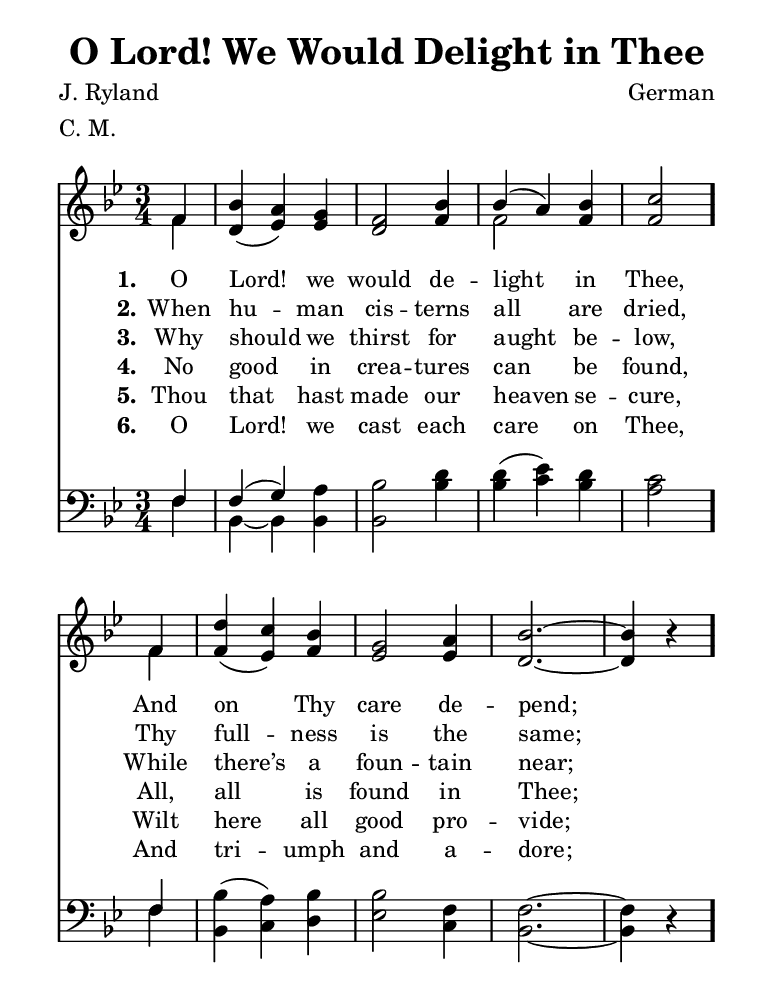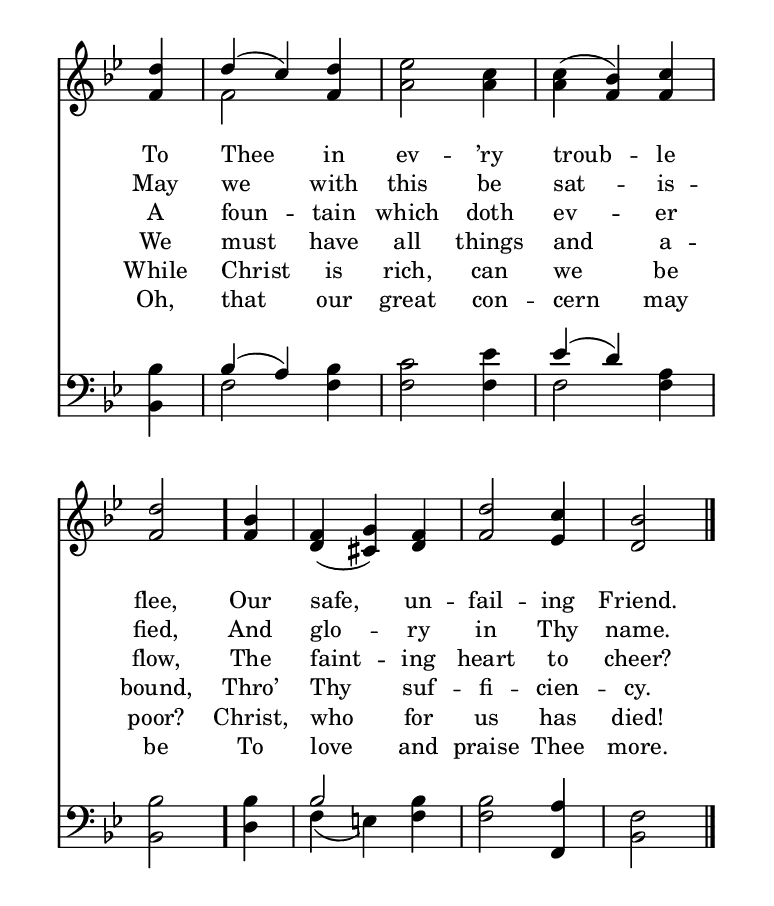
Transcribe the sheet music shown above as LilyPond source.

\include "common/global.ily"
\paper {
  \include "common/paper.ily"
  ragged-bottom = ##t
}

\header{
  hymnnumber = "250"
  title = "O Lord! We Would Delight in Thee"
  tunename = "Merton"
  meter = "C. M."
  poet = "J. Ryland"
  composer = "German"
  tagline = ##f
}

global = {
  \include "common/overrides.ily"
  \override Staff.TimeSignature.style = #'numbered
  \time 3/4
  \override Score.MetronomeMark.transparent = ##t % hide all fermata changes too
  \tempo 4=90
  \key bes \major
  \partial 4
  \autoBeamOff
}

notesSoprano = {
\global
\relative c' {

  f4 | bes( a) g | f2 bes4 | bes( a) bes | c2
  f,4 | d'( c) bes | g2 a4 | bes2. ~ | bes4 r4
  d4 | d( c) d | ees2 c4 | c( bes) c | d2
  bes4 | f( g) f | d'2 c4 | bes2

  \bar "|."

}
}

notesAlto = {
\global
\relative e' {

  f4 | d( ees) ees | d2 f4 | f2 f4 | f2
  f4 | f( ees) f | ees2 ees4 | d2. ~ | d4 r4
  f4 | f2 f4 | a2 a4 | a( f) f | f2
  f4 | d( cis) d | f2 ees4 | d2

}
}

notesTenor = {
\global
\relative a {

  f4 | f( g) a | bes2 d4 | d( ees) d | c2
  f,4 | bes( a) bes | bes2 f4 | f2. ~ | f4 r4
  bes4 | bes( a) bes | c2 ees4 | ees( d) a | bes2
  bes4 | bes2 bes4 | bes2 a4 | f2

}
}

notesBass = {
\global
\relative f {

  f4 | bes, ~ bes bes | bes2 bes'4 | bes( c) bes | a2
  f4 | bes,( c) d | ees2 c4 | bes2. ~ | bes4 r4
  bes4 | f'2 f4 | f2 f4 | f2 f4 | bes,2
  d4 | f( e) f | f2 f,4 | bes2

}
}

wordsA = \lyricmode {
\set stanza = "1."

O Lord! we would de -- light in Thee, \bar "."
And on Thy care de -- pend; \bar "."
To Thee in ev -- ’ry troub -- le flee, \bar "."
Our safe, un -- fail -- ing Friend. \bar "."

}

wordsB = \lyricmode {
\set stanza = "2."

When hu -- man cis -- terns all are dried,
Thy full -- ness is the same;
May we with this be sat -- is -- fied,
And glo -- ry in Thy name.

}

wordsC = \lyricmode {
\set stanza = "3."

Why should we thirst for aught be -- low,
While there’s a foun -- tain near;
A foun -- tain which doth ev -- er flow,
The faint -- ing heart to cheer?

}

wordsD = \lyricmode {
\set stanza = "4."

No good in crea -- tures can be found,
All, all is found in Thee;
We must have all things and a -- bound,
Thro’ Thy suf -- fi -- cien -- cy.

}

wordsE = \lyricmode {
\set stanza = "5."

Thou that hast made our heaven se -- cure,
Wilt here all good pro -- vide;
While Christ is rich, can we be poor?
Christ, who for us has died!

}

wordsF = \lyricmode {
\set stanza = "6."

O Lord! we cast each care on Thee,
And tri -- umph and a -- dore;
Oh, that our great con -- cern may be
To love and praise Thee more.

}

\score {
  \context ChoirStaff <<
    \context Staff = upper <<
      \set Staff.autoBeaming = ##f
      \set ChoirStaff.systemStartDelimiter = #'SystemStartBar
      \set ChoirStaff.printPartCombineTexts = ##f
      \partcombine #'(2 . 9) \notesSoprano \notesAlto
      \context NullVoice = sopranos { \voiceOne << \notesSoprano >> }
      \context NullVoice = altos { \voiceTwo << \notesAlto >> }
      \context Lyrics = one   \lyricsto sopranos \wordsA
      \context Lyrics = two   \lyricsto sopranos \wordsB
      \context Lyrics = three \lyricsto sopranos \wordsC
      \context Lyrics = four  \lyricsto sopranos \wordsD
      \context Lyrics = five  \lyricsto sopranos \wordsE
      \context Lyrics = six   \lyricsto sopranos \wordsF
    >>
    \context Staff = men <<
      \set Staff.autoBeaming = ##f
      \clef bass
      \set ChoirStaff.printPartCombineTexts = ##f
      \partcombine #'(2 . 9) \notesTenor \notesBass
      \context NullVoice = tenors { \voiceOne << \notesTenor >> }
      \context NullVoice = basses { \voiceTwo << \notesBass >> }
    >>
  >>
  \layout {
    \include "common/layout.ily"
  }
  \midi{
    \include "common/midi.ily"
  }
}

\version "2.19.49"  % necessary for upgrading to future LilyPond versions.

% vi:set et ts=2 sw=2 ai nocindent syntax=lilypond:
